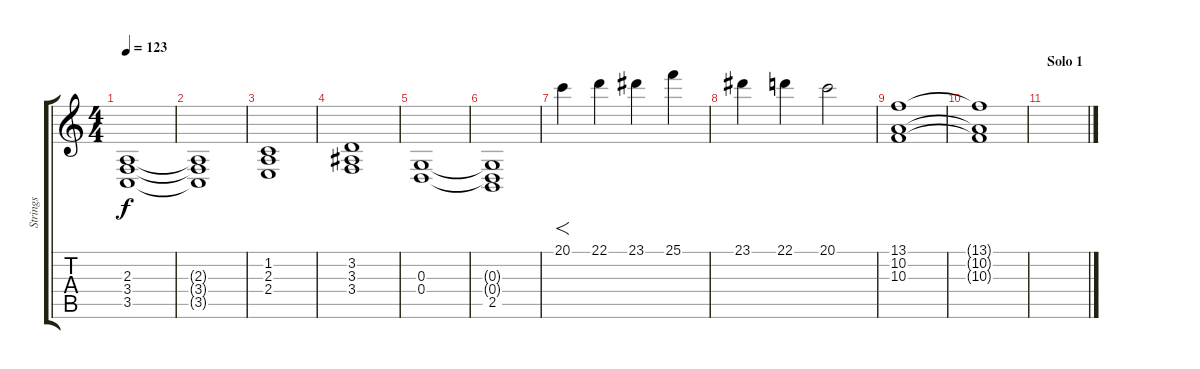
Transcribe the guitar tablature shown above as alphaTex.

\track ("Strings" "Strings") {instrument stringensemble1}
\staff {score tabs}
\tuning (E4 B3 G3 D3 A2 E2) {hide}
\ts (4 4)
\tempo 123
\clef g2
\ks c
(2.3 3.4 3.5).1{dy f} |
(2.3{t} 3.4{t} 3.5{t}).1 |
(1.2 2.3 2.4).1 |
(3.2 3.3 3.4).1 |
(0.3 0.4).1 |
(0.3{t} 0.4{t} 2.5).1 |
20.1.4{f} 22.1.4 23.1.4 25.1.4 |
23.1.4 22.1.4 20.1.2 |
(13.1 10.2 10.3).1 |
(13.1{t} 10.2{t} 10.3{t}).1 |
\section ("" "Solo 1")
